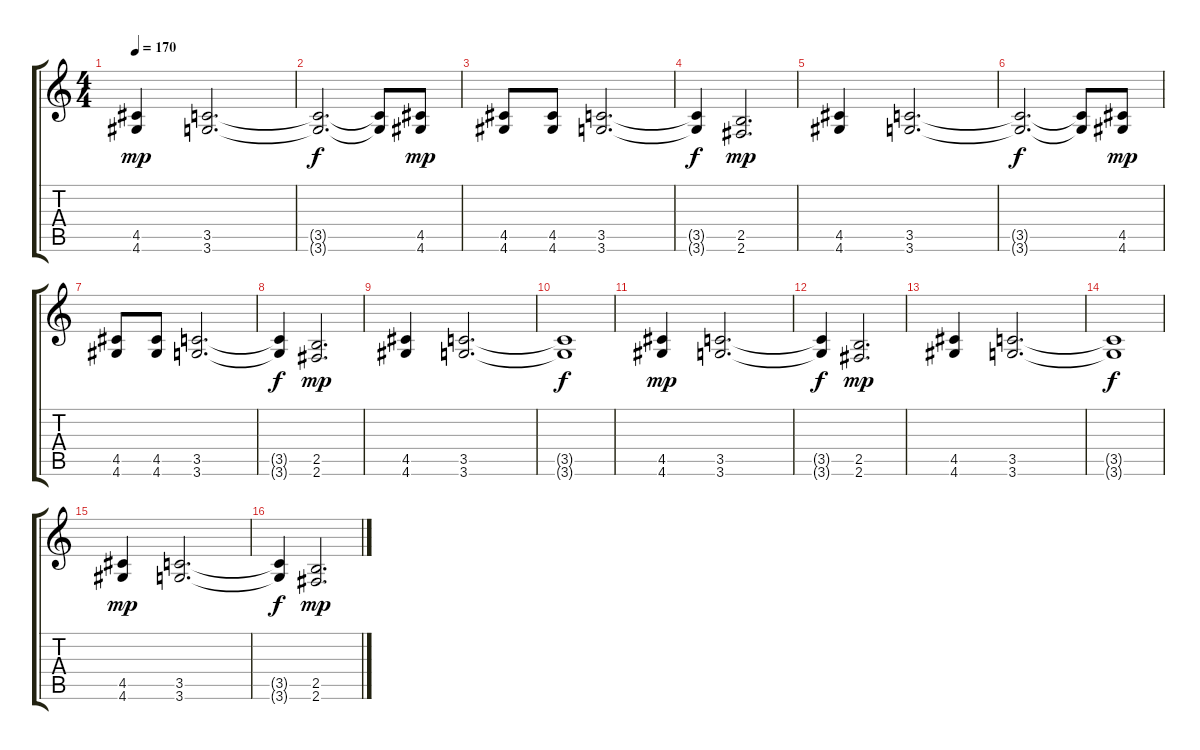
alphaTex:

\track "" {instrument overdrivenguitar}
\staff {score tabs}
\tuning (E4 B3 G3 D3 A2 E2) {hide}
\ts (4 4)
\tempo 170
\clef g2
\ks c
(4.5 4.6).4{dy mp} (3.5 3.6).2{d} |
(3.5{t} 3.6{t}).2{d dy f} (3.5{t} 3.6{t}).8 (4.5 4.6).8{dy mp} |
(4.5 4.6).8 (4.5 4.6).8 (3.5 3.6).2{d} |
(3.5{t} 3.6{t}).4{dy f} (2.5 2.6).2{d dy mp} |
(4.5 4.6).4 (3.5 3.6).2{d} |
(3.5{t} 3.6{t}).2{d dy f} (3.5{t} 3.6{t}).8 (4.5 4.6).8{dy mp} |
(4.5 4.6).8 (4.5 4.6).8 (3.5 3.6).2{d} |
(3.5{t} 3.6{t}).4{dy f} (2.5 2.6).2{d dy mp} |
(4.5 4.6).4 (3.5 3.6).2{d} |
(3.5{t} 3.6{t}).1{dy f} |
(4.5 4.6).4{dy mp} (3.5 3.6).2{d} |
(3.5{t} 3.6{t}).4{dy f} (2.5 2.6).2{d dy mp} |
(4.5 4.6).4 (3.5 3.6).2{d} |
(3.5{t} 3.6{t}).1{dy f} |
(4.5 4.6).4{dy mp} (3.5 3.6).2{d} |
(3.5{t} 3.6{t}).4{dy f} (2.5 2.6).2{d dy mp}
